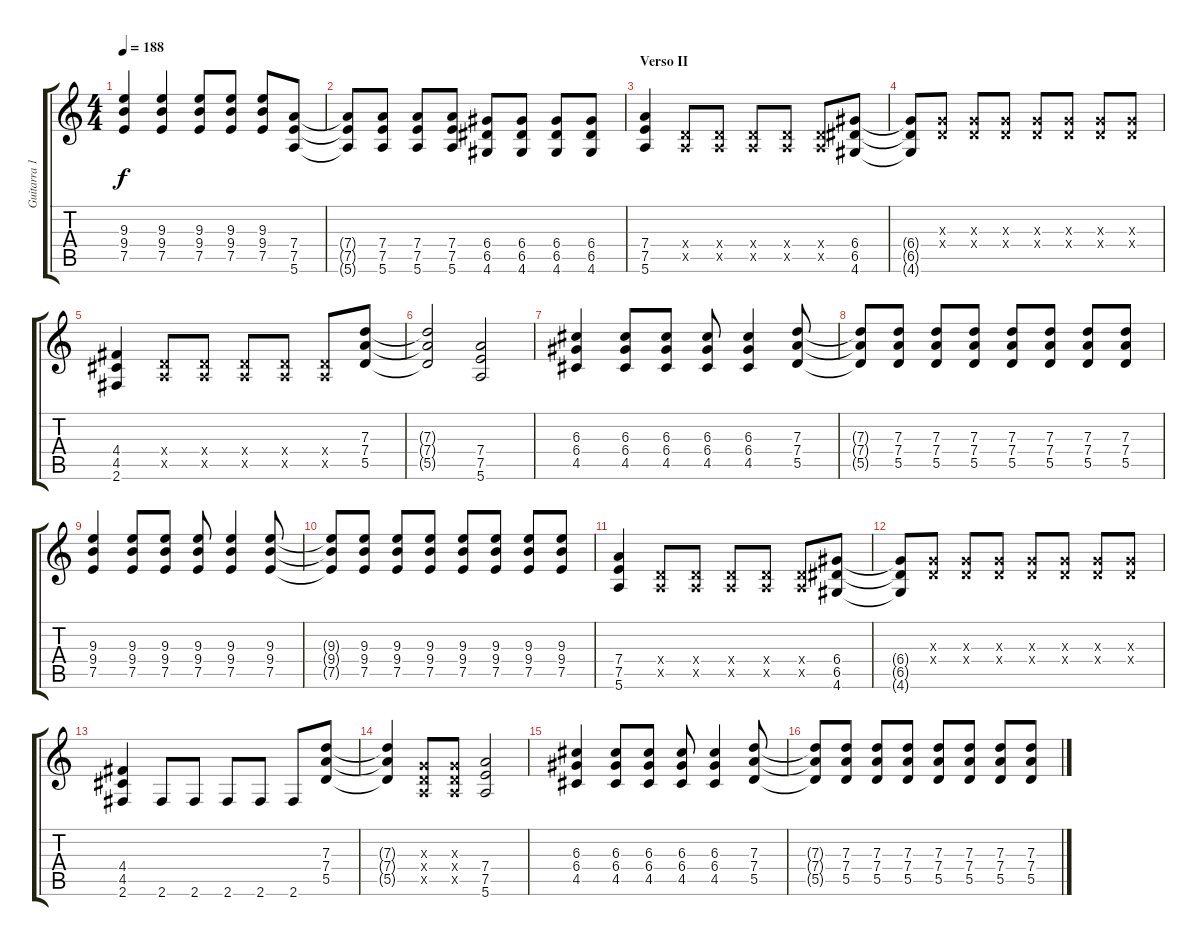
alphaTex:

\track ("Guitarra 1 - Mathias" "Guitarra 1") {instrument distortionguitar}
\staff {score tabs}
\tuning (E4 B3 G3 D3 A2 E2) {hide}
\ts (4 4)
\tempo 188
\clef g2
\ks c
(9.3 9.4 7.5).4{dy f} (9.3 9.4 7.5).4 (9.3 9.4 7.5).8 (9.3 9.4 7.5).8 (9.3 9.4 7.5).8 (7.4 7.5 5.6).8 |
(7.4{t} 7.5{t} 5.6{t}).8 (7.4 7.5 5.6).8 (7.4 7.5 5.6).8 (7.4 7.5 5.6).8 (6.4 6.5 4.6).8 (6.4 6.5 4.6).8 (6.4 6.5 4.6).8 (6.4 6.5 4.6).8 |
\section ("" "Verso II")
(7.4 7.5 5.6).4 (0.4{x} 0.5{x}).8 (0.4{x} 0.5{x}).8 (0.4{x} 0.5{x}).8 (0.4{x} 0.5{x}).8 (0.4{x} 0.5{x}).8 (6.4 6.5 4.6).8 |
(6.4{t} 6.5{t} 4.6{t}).8 (0.3{x} 0.4{x}).8 (0.3{x} 0.4{x}).8 (0.3{x} 0.4{x}).8 (0.3{x} 0.4{x}).8 (0.3{x} 0.4{x}).8 (0.3{x} 0.4{x}).8 (0.3{x} 0.4{x}).8 |
(4.4 4.5 2.6).4 (0.4{x} 0.5{x}).8 (0.4{x} 0.5{x}).8 (0.4{x} 0.5{x}).8 (0.4{x} 0.5{x}).8 (0.4{x} 0.5{x}).8 (7.3 7.4 5.5).8 |
(7.3{t} 7.4{t} 5.5{t}).2 (7.4 7.5 5.6).2 |
(6.3 6.4 4.5).4 (6.3 6.4 4.5).8 (6.3 6.4 4.5).8 (6.3 6.4 4.5).8 (6.3 6.4 4.5).4 (7.3 7.4 5.5).8 |
(7.3{t} 7.4{t} 5.5{t}).8 (7.3 7.4 5.5).8 (7.3 7.4 5.5).8 (7.3 7.4 5.5).8 (7.3 7.4 5.5).8 (7.3 7.4 5.5).8 (7.3 7.4 5.5).8 (7.3 7.4 5.5).8 |
(9.3 9.4 7.5).4 (9.3 9.4 7.5).8 (9.3 9.4 7.5).8 (9.3 9.4 7.5).8 (9.3 9.4 7.5).4 (9.3 9.4 7.5).8 |
(9.3{t} 9.4{t} 7.5{t}).8 (9.3 9.4 7.5).8 (9.3 9.4 7.5).8 (9.3 9.4 7.5).8 (9.3 9.4 7.5).8 (9.3 9.4 7.5).8 (9.3 9.4 7.5).8 (9.3 9.4 7.5).8 |
(7.4 7.5 5.6).4 (0.4{x} 0.5{x}).8 (0.4{x} 0.5{x}).8 (0.4{x} 0.5{x}).8 (0.4{x} 0.5{x}).8 (0.4{x} 0.5{x}).8 (6.4 6.5 4.6).8 |
(6.4{t} 6.5{t} 4.6{t}).8 (0.3{x} 0.4{x}).8 (0.3{x} 0.4{x}).8 (0.3{x} 0.4{x}).8 (0.3{x} 0.4{x}).8 (0.3{x} 0.4{x}).8 (0.3{x} 0.4{x}).8 (0.3{x} 0.4{x}).8 |
(4.4 4.5 2.6).4 2.6.8 2.6.8 2.6.8 2.6.8 2.6.8 (7.3 7.4 5.5).8 |
(7.3{t} 7.4{t} 5.5{t}).4 (0.3{x} 0.4{x} 0.5{x}).8 (0.3{x} 0.4{x} 0.5{x}).8 (7.4 7.5 5.6).2 |
(6.3 6.4 4.5).4 (6.3 6.4 4.5).8 (6.3 6.4 4.5).8 (6.3 6.4 4.5).8 (6.3 6.4 4.5).4 (7.3 7.4 5.5).8 |
(7.3{t} 7.4{t} 5.5{t}).8 (7.3 7.4 5.5).8 (7.3 7.4 5.5).8 (7.3 7.4 5.5).8 (7.3 7.4 5.5).8 (7.3 7.4 5.5).8 (7.3 7.4 5.5).8 (7.3 7.4 5.5).8
